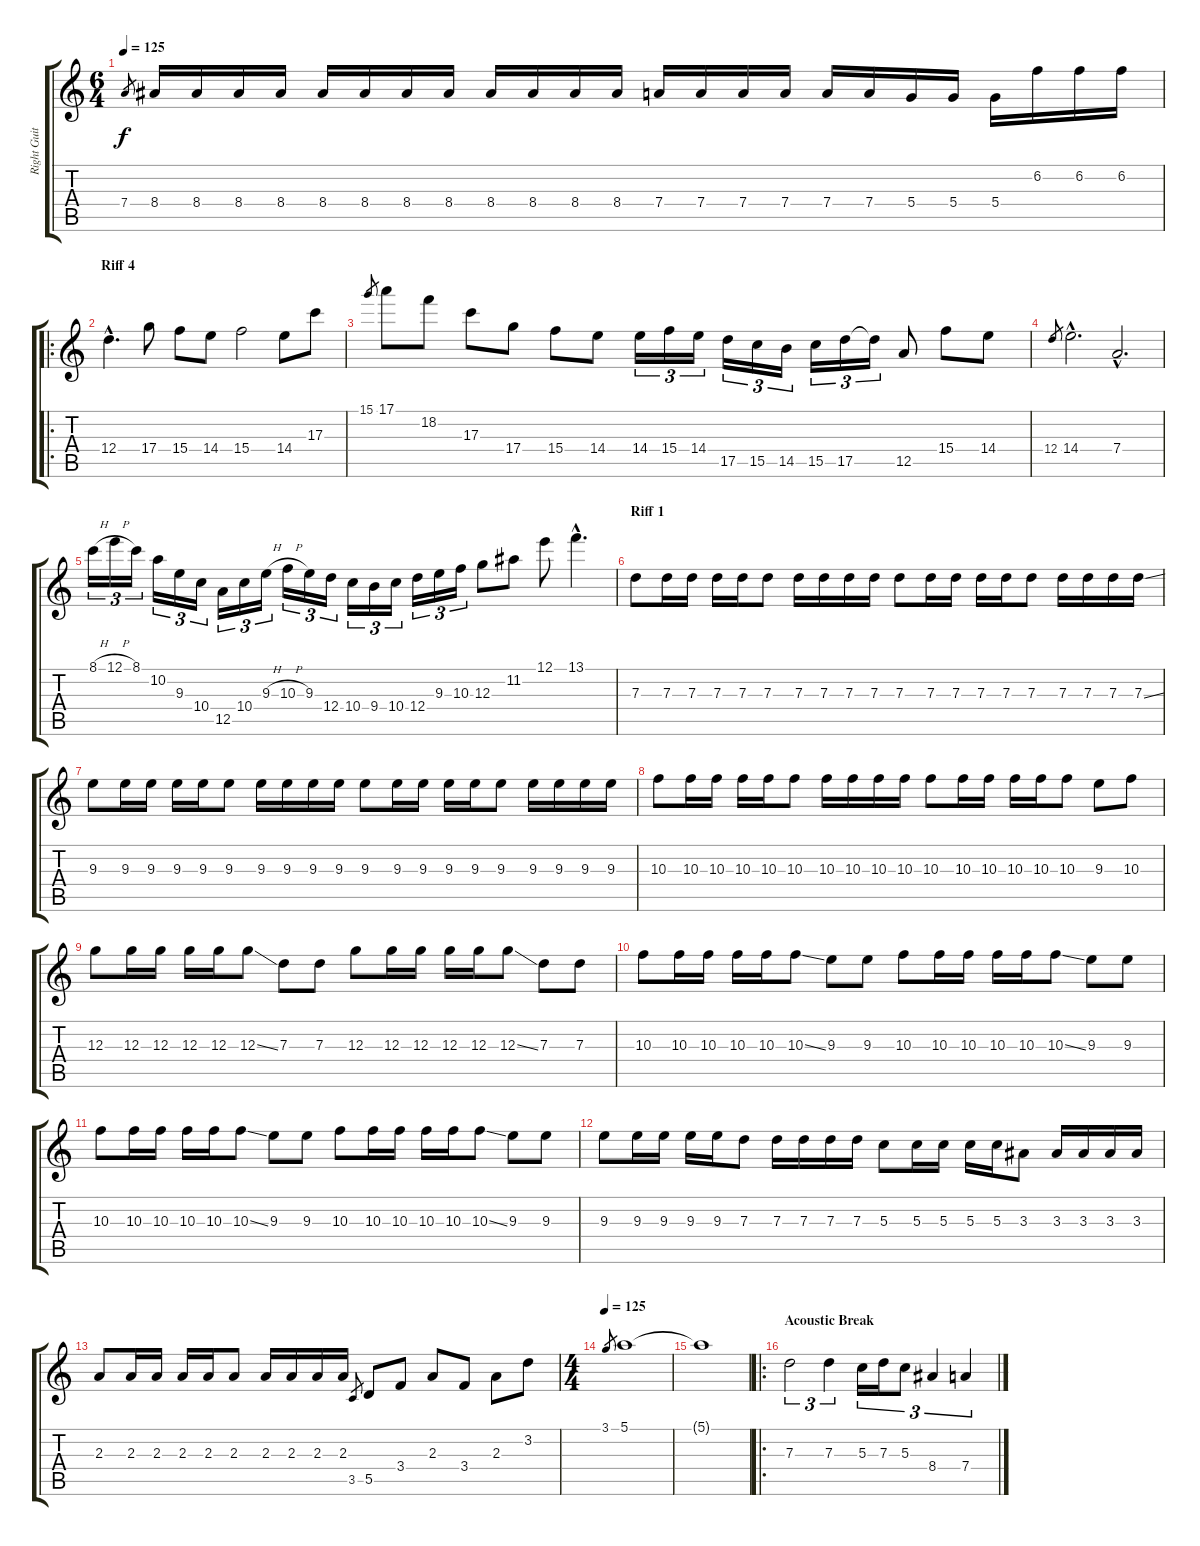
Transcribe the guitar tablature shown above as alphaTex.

\track ("Right Guitar" "Right Guit") {instrument distortionguitar}
\staff {score tabs}
\tuning (E4 B3 G3 D3 A2 D2) {hide}
\ts (6 4)
\tempo 125
\clef g2
\ks c
7.4.8{gr dy f} 8.4.16 8.4.16 8.4.16 8.4.16 8.4.16 8.4.16 8.4.16 8.4.16 8.4.16 8.4.16 8.4.16 8.4.16 7.4.16 7.4.16 7.4.16 7.4.16 7.4.16 7.4.16 5.4.16 5.4.16 5.4.16 6.2.16 6.2.16 6.2.16 |
\ro
\section ("" "Riff 4")
12.4{hac}.4{d} 17.4.8 15.4.8 14.4.8 15.4.2 14.4.8 17.3.8 |
15.1.8{gr} 17.1.8 18.2.8 17.3.8 17.4.8 15.4.8 14.4.8 14.4.16{tu (3 2)} 15.4.16{tu (3 2)} 14.4.16{tu (3 2)} 17.5.16{tu (3 2)} 15.5.16{tu (3 2)} 14.5.16{tu (3 2)} 15.5.16{tu (3 2)} 17.5.16{tu (3 2)} 17.5{t}.16{tu (3 2)} 12.5.8 15.4.8 14.4.8 |
12.4.8{gr} 14.4{hac}.2{d} 7.4{hac}.2{d} |
8.1{h}.16{tu (3 2)} 12.1{h}.16{tu (3 2)} 8.1.16{tu (3 2)} 10.2.16{tu (3 2)} 9.3.16{tu (3 2)} 10.4.16{tu (3 2)} 12.5.16{tu (3 2)} 10.4.16{tu (3 2)} 9.3{h}.16{tu (3 2)} 10.3{h}.16{tu (3 2)} 9.3.16{tu (3 2)} 12.4.16{tu (3 2)} 10.4.16{tu (3 2)} 9.4.16{tu (3 2)} 10.4.16{tu (3 2)} 12.4.16{tu (3 2)} 9.3.16{tu (3 2)} 10.3.16{tu (3 2)} 12.3.8 11.2.8 12.1.8 13.1{hac}.4{d} |
\section ("" "Riff 1")
7.3.8 7.3.16 7.3.16 7.3.16 7.3.16 7.3.8 7.3.16 7.3.16 7.3.16 7.3.16 7.3.8 7.3.16 7.3.16 7.3.16 7.3.16 7.3.8 7.3.16 7.3.16 7.3.16 7.3{ss}.16 |
9.3.8 9.3.16 9.3.16 9.3.16 9.3.16 9.3.8 9.3.16 9.3.16 9.3.16 9.3.16 9.3.8 9.3.16 9.3.16 9.3.16 9.3.16 9.3.8 9.3.16 9.3.16 9.3.16 9.3.16 |
10.3.8 10.3.16 10.3.16 10.3.16 10.3.16 10.3.8 10.3.16 10.3.16 10.3.16 10.3.16 10.3.8 10.3.16 10.3.16 10.3.16 10.3.16 10.3.8 9.3.8 10.3.8 |
12.3.8 12.3.16 12.3.16 12.3.16 12.3.16 12.3{ss}.8 7.3.8 7.3.8 12.3.8 12.3.16 12.3.16 12.3.16 12.3.16 12.3{ss}.8 7.3.8 7.3.8 |
10.3.8 10.3.16 10.3.16 10.3.16 10.3.16 10.3{ss}.8 9.3.8 9.3.8 10.3.8 10.3.16 10.3.16 10.3.16 10.3.16 10.3{ss}.8 9.3.8 9.3.8 |
10.3.8 10.3.16 10.3.16 10.3.16 10.3.16 10.3{ss}.8 9.3.8 9.3.8 10.3.8 10.3.16 10.3.16 10.3.16 10.3.16 10.3{ss}.8 9.3.8 9.3.8 |
9.3.8 9.3.16 9.3.16 9.3.16 9.3.16 7.3.8 7.3.16 7.3.16 7.3.16 7.3.16 5.3.8 5.3.16 5.3.16 5.3.16 5.3.16 3.3.8 3.3.16 3.3.16 3.3.16 3.3.16 |
2.3.8 2.3.16 2.3.16 2.3.16 2.3.16 2.3.8 2.3.16 2.3.16 2.3.16 2.3.16 3.5.8{gr} 5.5.8 3.4.8 2.3.8 3.4.8 2.3.8 3.2.8 |
\ts (4 4)
\tempo 125
3.1.8{gr} 5.1.1 |
5.1{t}.1 |
\ro
\section ("" "Acoustic Break")
7.3.2{tu (3 2) instrument acousticguitarsteel} 7.3.4{tu (3 2)} 5.3.16{tu (3 2)} 7.3.16{tu (3 2)} 5.3.8{tu (3 2)} 8.4.4{tu (3 2)} 7.4.4{tu (3 2)}
